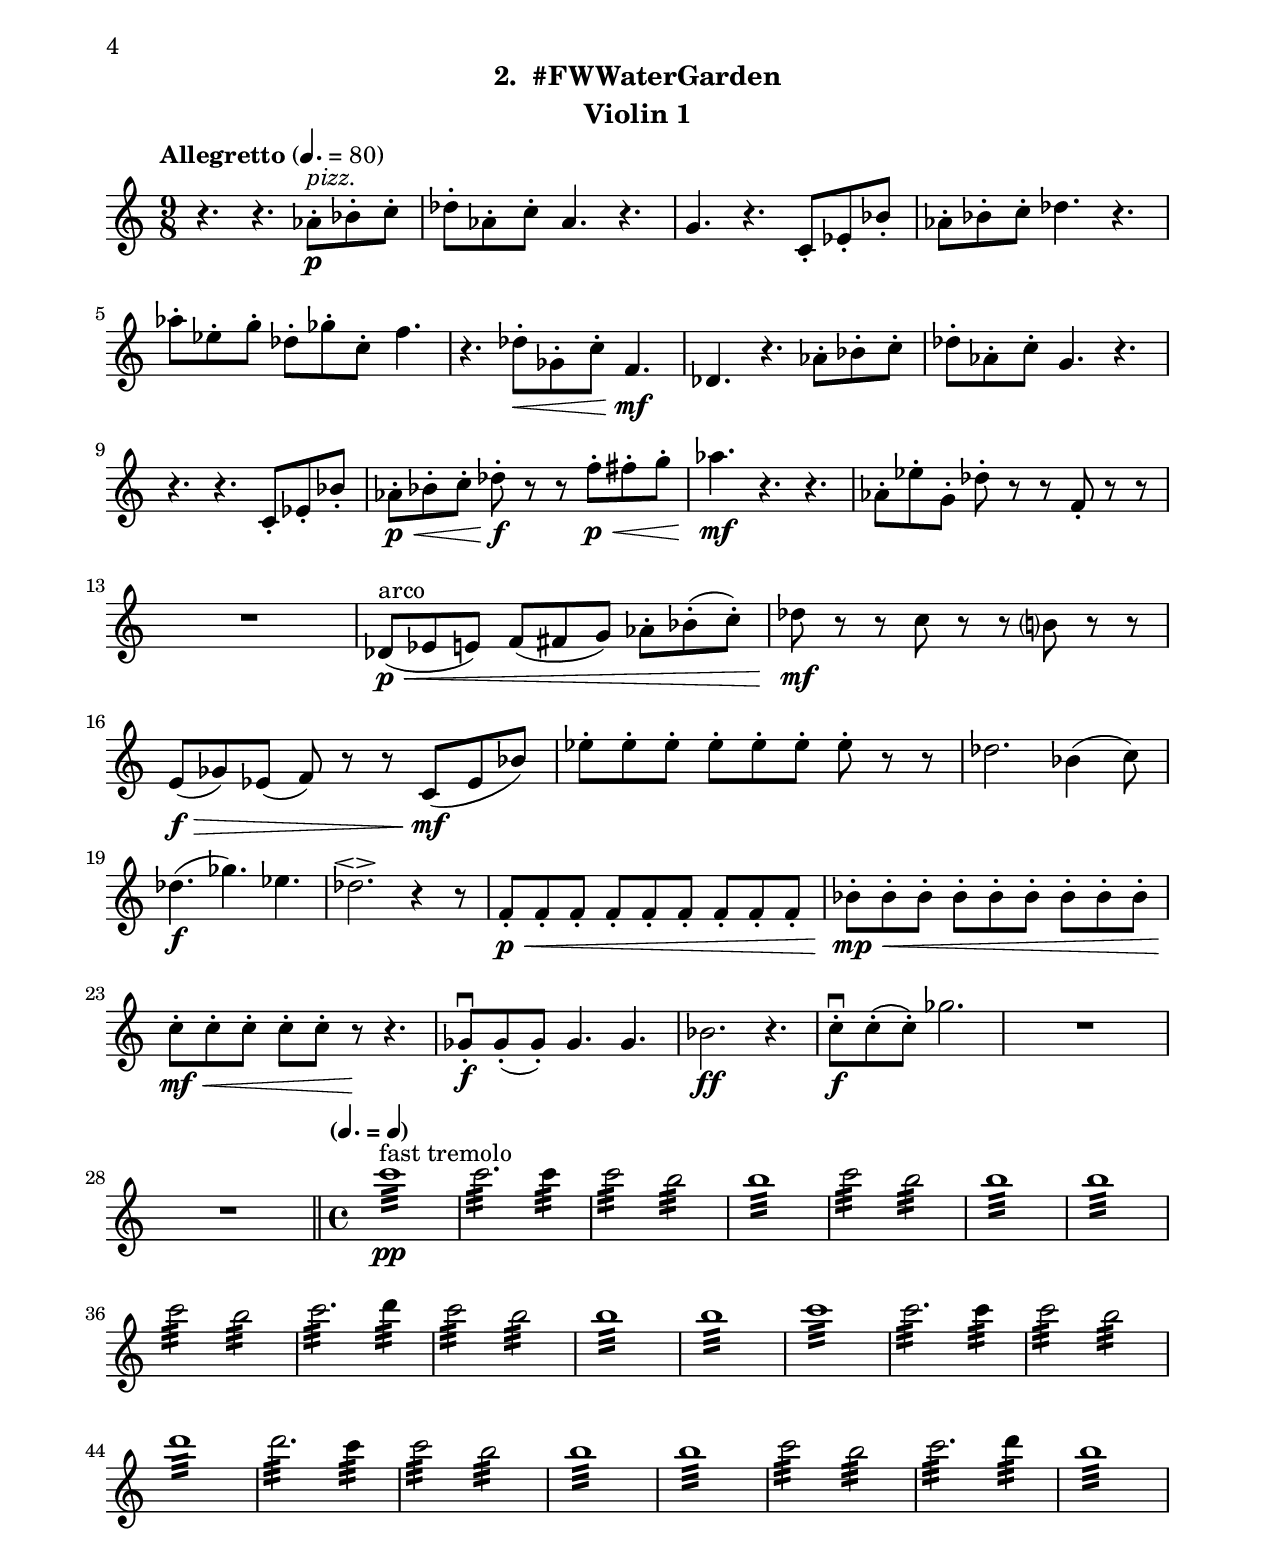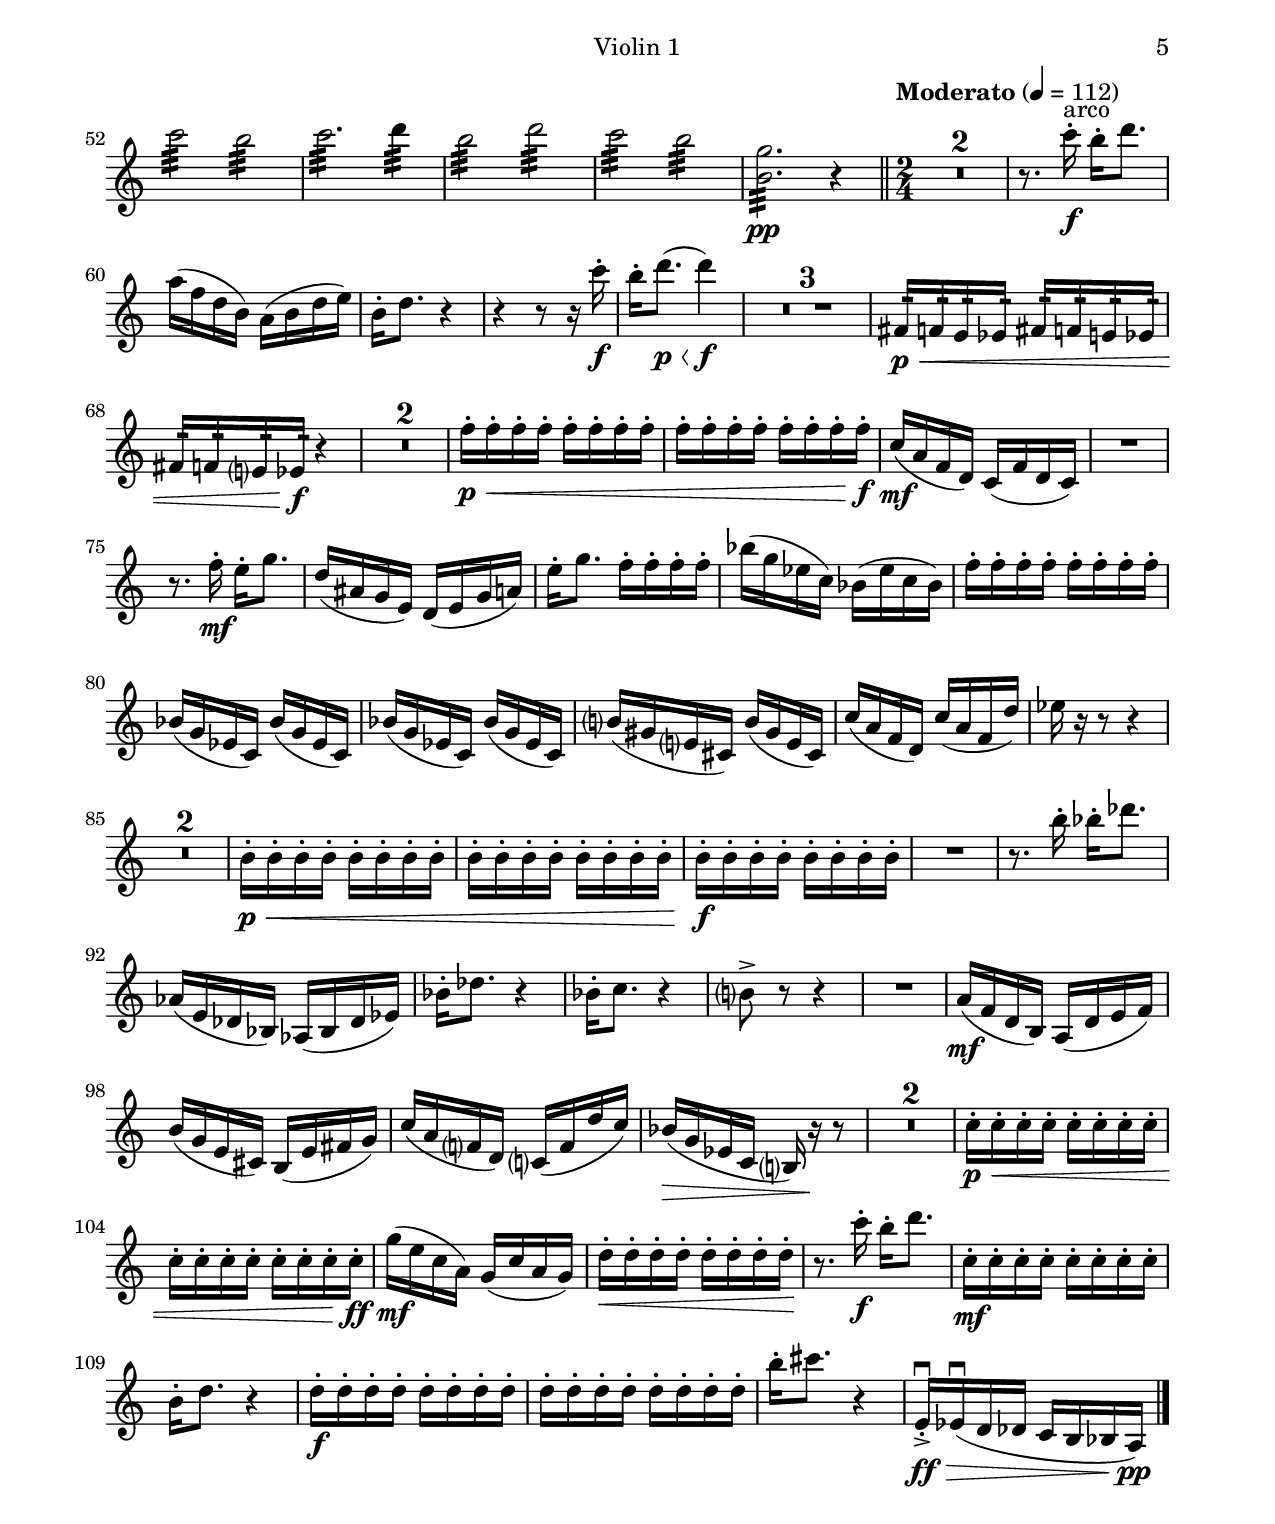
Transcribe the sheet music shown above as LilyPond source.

\version "2.12.0"
#(set-default-paper-size "letter")
#(set-global-staff-size 21)

\paper {
  line-width    = 180\mm
  left-margin   = 20\mm
  top-margin    = 10\mm
  bottom-margin = 15\mm
  indent = 0 \mm 
  ragged-bottom = ##f  
  first-page-number = 4
  print-first-page-number = ##t  
  two-sided = ##t
  binding-offset = 0.25\in
  }

\header {
    subtitle = "2.  #FWWaterGarden"
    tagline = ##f
    instrument = "Violin 1"                     %% CHANGE INSTRUMENT NAME
    }

AvoiceAA = \relative c'{
    \clef treble
    %staffkeysig
    \key c \major 
    %bartimesig: 
    \time 9/8 
    \tempo "Allegretto" 4. = 80  
    r4. r4. aes'8-.  ^\markup {\italic "pizz."} \p bes-.  c-.       | % 1
    des-.  aes-.  c-.  aes4. r4.      | % 2
    g4. r4. c,8-.  ees-.  bes'-.       | % 3
    aes-.  bes-.  c-.  des4. r4.      | % 4
    aes'8-.  ees-.  g-.  des-.  ges-.  c,-.  f4.      | % 5
    r4. des8-. \< ges,-.  c-.  f,4. \mf     | % 6
    des4. r4. aes'8-.  bes-.  c-.       | % 7
    des-.  aes-.  c-.  g4. r4.      | % 8
    r4. r4. c,8-.  ees-.  bes'-.       | % 9
    aes-.  \< \p bes-.  c-.  des-.  \! \f r r f-.  \< \p fis-.  g-.       | % 10
    aes4. \! \mf r4. r4.      | % 11
    aes,8-.  ees'-.  g,-.  des'-.  r r f,-.  r r      | % 12
    R1*9/8      | % 13
    des8( \< ^\markup {\upright  "arco"} \p ees e) f( fis g) aes-.  bes-.(  c-.)       | % 14
    des \! \mf r r c r r b r r      | % 15
    e,( \> \f ges) ees( f) r r c( \! \mf ees bes')      | % 16
    ees-.  ees-.  ees-.  ees-.  ees-.  ees-.  ees-.  r r      | % 17
    des2. bes4( c8)      | % 18
    des4.( \f ges4.) ees4.      | % 19
    des2.\espressivo  r4 r8      | % 20
    f,-.  \< \p f-.  f-.  f-.  f-.  f-.  f-.  f-.  f-.       | % 21
    bes-.  \! \< \mp bes-.  bes-.  bes-.  bes-.  bes-.  bes-.  bes-.  bes-.       | % 22
    c-.  \< \mf c-.  c-.  c-.  c-.  r \! r4.      | % 23
    ges8-. \f \downbow ges-.(  ges-.)  ges4. ges4.      | % 24
    bes2. \ff r4.      | % 25
    c8-. \f \downbow c-.(  c-.)  ges'2.      | % 26
    R1*9/8   | % 27
    R1*9/8   \bar "||"      | % 28
    %bartimesig: 
    \time 4/4 
    \tempo \markup { \concat { ( \smaller \general-align #Y #DOWN \note #"4." #1 " = " \smaller \general-align #Y #DOWN \note #"4" #1 ) } }
    c1:32  \pp  ^\markup { "fast tremolo" }    | % 29
    c2.:32  c4:32       | % 30
    c2:32  b:32       | % 31
    b1:32       | % 32
    c2:32  b:32       | % 33
    b1:32       | % 34
    b:32       | % 35
    c2:32  b:32       | % 36
    c2.:32  d4:32       | % 37
    c2:32  b:32       | % 38
    b1:32       | % 39
    b:32       | % 40
    c:32       | % 41
    c2.:32  c4:32       | % 42
    c2:32  b:32       | % 43
    d1:32       | % 44
    d2.:32  c4:32       | % 45
    c2:32  b:32       | % 46
    b1:32       | % 47
    b:32       | % 48
    c2:32  b:32       | % 49
    c2.:32  d4:32       | % 50
    b1:32       | % 51
    c2:32  b:32       | % 52
    c2.:32  d4:32       | % 53
    b2:32  d:32       | % 54
    c:32  b:32       | % 55
    <b, g'>2.:32  \pp r4    \bar "||"      | % 56
    %bartimesig: 
    \time 2/4 
    \tempo "Moderato" 4 = 112  
    R2 *2  | % 
    r8. c'16-.  \f ^\markup {\upright  "arco"} b-.  d8.      | % 59
    a16( f d b) a( b d e)      | % 60
    b-.  d8. r4      | % 61
    r r8 r16 c'-.  \f      | % 62
    b-.  d8.( \< \p d4) \! \f      | % 63
    R2 *3  | % 
    fis,,16:32 \< \p f: e: ees: fis: f: e: ees:      | % 67
    fis: f: e: ees: \f r4      | % 68
    R2 *2  | % 
    f'16-.  \< \p f-.  f-.  f-.  f-.  f-.  f-.  f-.       | % 71
    f-.  f-.  f-.  f-.  f-.  f-.  f-.  f-.  \f      | % 72
    c( \mf a f d) c( f d c)      | % 73
    R2  | % 
    r8. f'16-.  \mf e-.  g8.      | % 75
    d16( ais g e) d( e g a)      | % 76
    e'-.  g8. f16-.  f-.  f-.  f-.       | % 77
    bes( g ees c) bes( ees c bes)      | % 78
    f'-.  f-.  f-.  f-.  f-.  f-.  f-.  f-.       | % 79
    bes,( g ees c) bes'( g ees c)      | % 80
    bes'( g ees c) bes'( g ees c)      | % 81
    b'( gis e cis) b'( gis e cis)      | % 82
    c'( a f d) c'( a f d')      | % 83
    ees r r8 r4      | % 84
    R2 *2  | % 
    b16-.  \< \p b-.  b-.  b-.  b-.  b-.  b-.  b-.       | % 87
    b-.  b-.  b-.  b-.  b-.  b-.  b-.  b-.      | % 88
    b-. \f  b-.  b-.  b-.  b-.  b-.  b-.  b-.       | % 89
    R2  | % 
    r8. b'16-.  bes-.  des8.      | % 91
    aes,16( e des bes) aes( bes des ees)      | % 92
    bes'-.  des8. r4      | % 93
    bes16-.  c8. r4      | % 94
    b?8-> r r4  | %
    R2  | % 
    a16( \mf f d b) a( d e f)      | % 97
    b( g e cis) b( e fis g)      | % 98
    c( a f d) c( f d' c)      | % 99
    bes( \> g ees c b) r \! r8      | % 100
    R2 *2  | % 
    c'16-.  \< \p c-.  c-.  c-.  c-.  c-.  c-.  c-.       | % 103
    c-.  c-.  c-.  c-.  c-.  c-.  c-.  c-.  \! \ff      | % 104
    g'( \mf e c a) g( c a g)      | % 105
    d'-.  \< d-.  d-.  d-.  d-.  d-.  d-.  d-.       | % 106
    r8. \! c'16-.  \f b-.  d8.      | % 107
    c,16-.  \mf c-.  c-.  c-.  c-.  c-.  c-.  c-.       | % 108
    b-.  d8. r4      | % 109
    d16-.  \f d-.  d-.  d-.  d-.  d-.  d-.  d-.       | % 110
    d-.  d-.  d-.  d-.  d-.  d-.  d-.  d-.       | % 111
    b'-.  cis8. r4      | % 112
    e,,16-. ->  \> \ff \downbow ees( \downbow d des c b bes a) \! \pp \bar "|." 
}% end of last bar in partorvoice

ApartA =  << 
  %    \mergeDifferentlyHeadedOn
  %    \mergeDifferentlyDottedOn 
  %        \context Voice = AvoiceAA{\voiceOne \AvoiceAA}\\ 
        \context Voice = AvoiceAA{ \AvoiceAA }
        >> 


\score { 
    << 
        \context Staff = ApartA << 
            \ApartA
        >>

      \set Score.skipBars = ##t
       #(set-accidental-style 'modern-cautionary)
      \set Score.markFormatter = #format-mark-box-letters %%boxed rehearsal-marks
  >>
}%% end of score-block 
